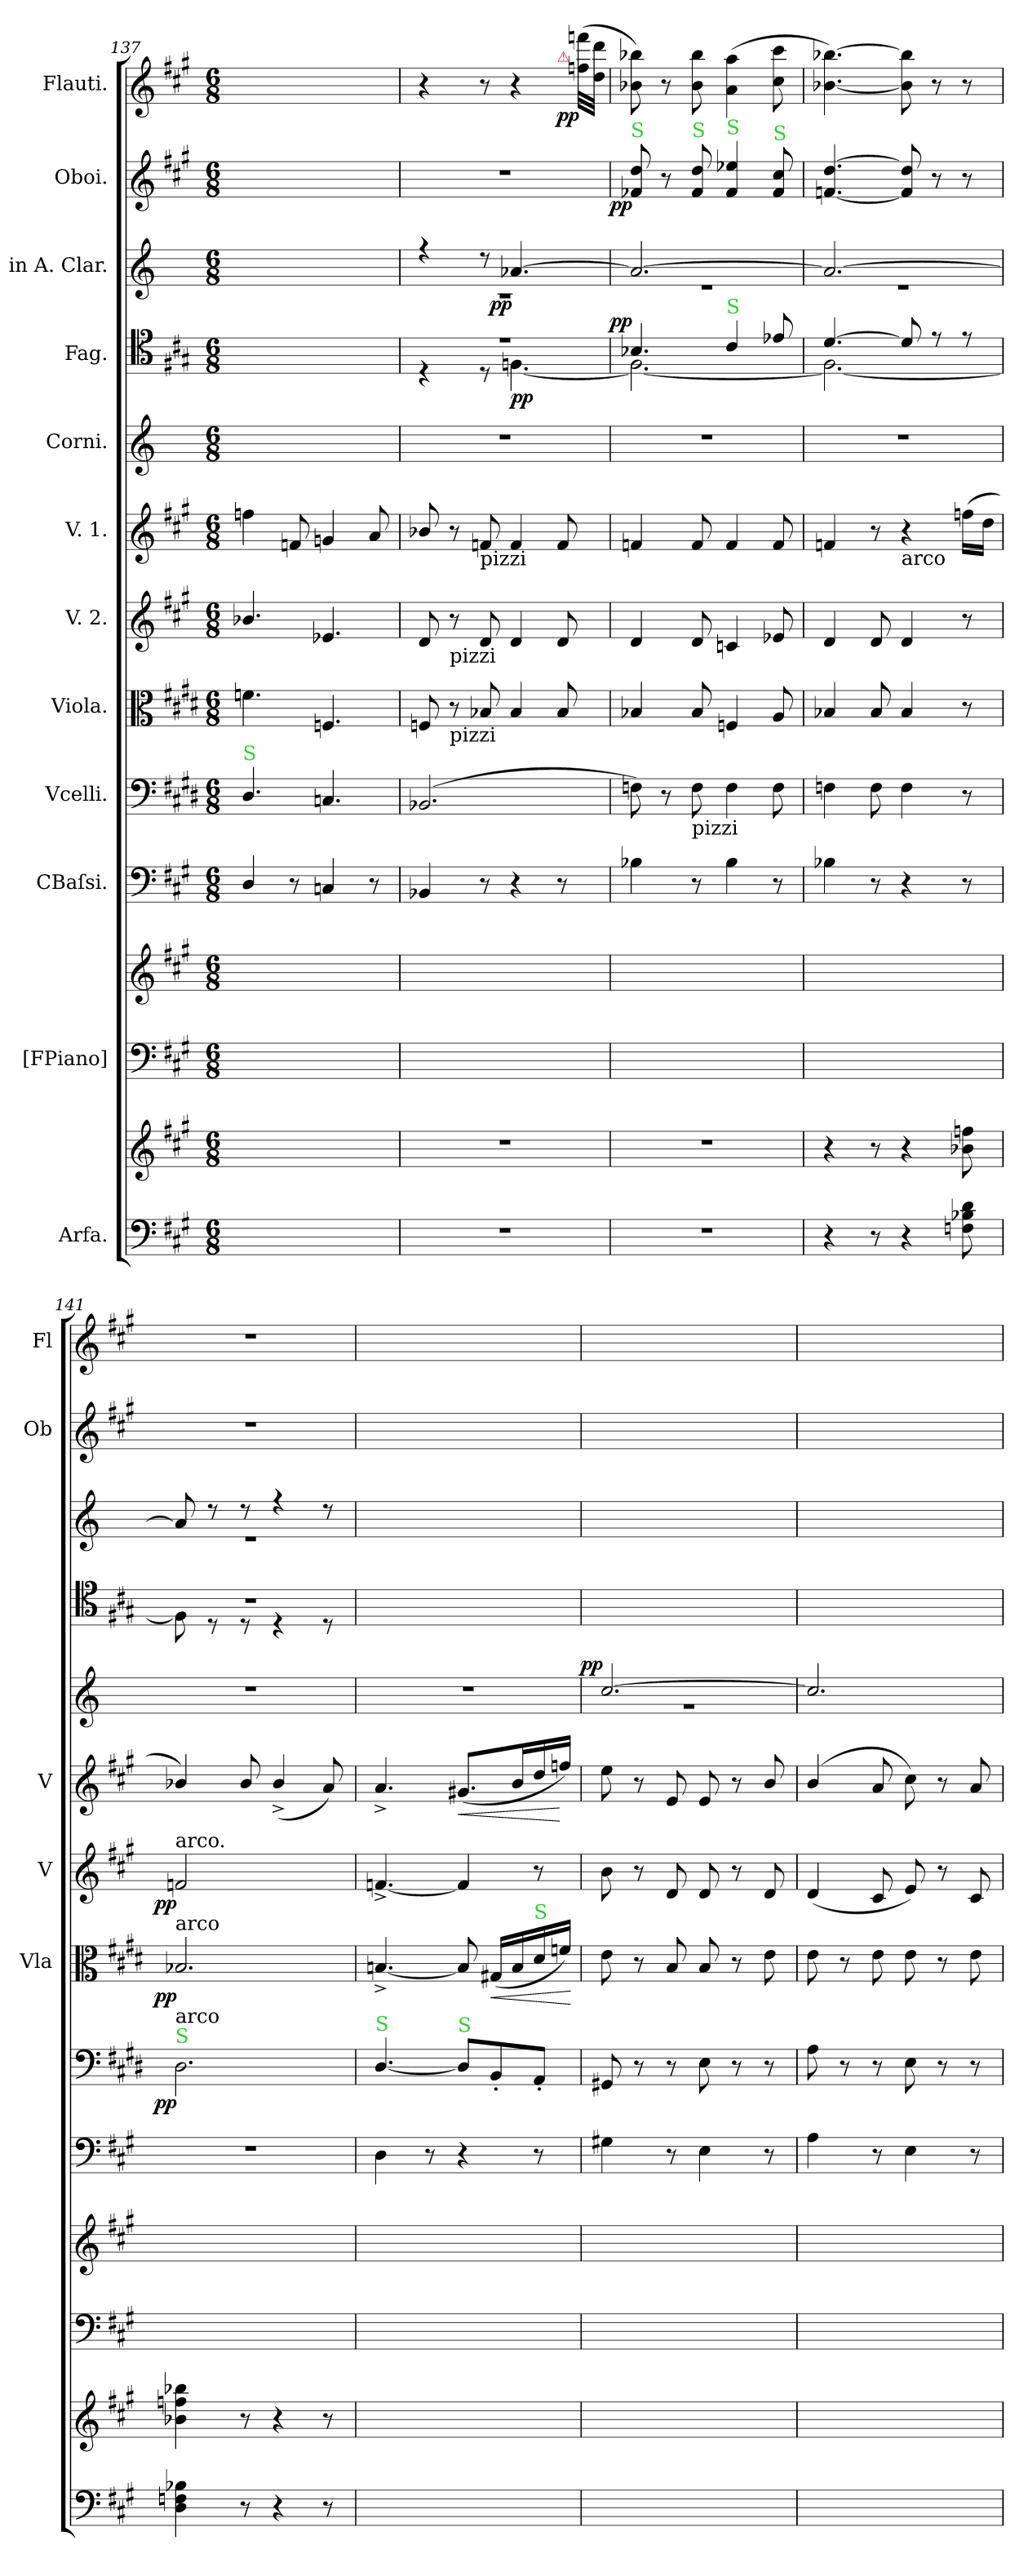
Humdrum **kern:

**kern	**kern	**kern	**kern	**kern	**kern	**dynam	**kern	**dynam	**kern	**dynam	**kern	**dynam	**kern	**dynam	**kern	**dynam	**kern	**dynam	**kern	**dynam	**kern	**dynam
*part12	*part12	*part11	*part11	*part10	*part9	*part9	*part8	*part8	*part7	*part7	*part6	*part6	*part5	*part5	*part4	*part4	*part3	*part3	*part2	*part2	*part1	*part1
*staff14	*staff13	*staff12	*staff11	*staff10	*staff9	*staff9	*staff8	*staff8	*staff7	*staff7	*staff6	*staff6	*staff5	*staff5	*staff4	*staff4	*staff3	*staff3	*staff2	*staff2	*staff1	*staff1
*I"Arfa.	*	*I"[FPiano]	*	*I"CBaſsi.	*I"Vcelli.	*	*I"Viola.	*	*I"V. 2.	*	*I"V. 1.	*	*I"Corni.	*	*I"Fag.	*	*I"in A. Clar.	*	*I"Oboi.	*	*I"Flauti.	*
*	*	*	*	*	*	*	*I'Vla	*	*I'V	*	*I'V	*	*	*	*	*	*	*	*I'Ob	*	*I'Fl	*
*clefF4	*clefG2	*clefF4	*clefG2	*clefF4	*clefF4	*	*clefC3	*	*clefG2	*	*clefG2	*	*clefG2	*	*clefC4	*	*clefG2	*	*clefG2	*	*clefG2	*
*	*	*	*	*	*	*	*	*	*	*	*	*	*ITrd5c8	*	*	*	*ITrd2c3	*	*	*	*	*
*k[f#c#g#]	*k[f#c#g#]	*k[f#c#g#]	*k[f#c#g#]	*k[f#c#g#]	*k[f#c#g#d#]	*	*k[f#c#g#d#]	*	*k[f#c#g#]	*	*k[f#c#g#]	*	*k[f#c#g#d#]	*	*k[f#c#g#]	*	*k[f#c#g#]	*	*k[f#c#g#]	*	*k[f#c#g#]	*
*M6/8	*M6/8	*M6/8	*M6/8	*M6/8	*M6/8	*	*M6/8	*	*M6/8	*	*M6/8	*	*M6/8	*	*M6/8	*	*M6/8	*	*M6/8	*	*M6/8	*
=137	=137	=137	=137	=137	=137	=137	=137	=137	=137	=137	=137	=137	=137	=137	=137	=137	=137	=137	=137	=137	=137	=137
!	!	!	!	!	!LO:TX:a:color=limegreen:t=S	!	!	!	!	!	!	!	!	!	!	!	!	!	!	!	!	!
2.ryy	2.ryy	2.ryy	2.ryy	4D/	4.D#/	.	4.fn\	.	4.b-X/	.	4ffn\	.	2.ryy	.	2.ryy	.	2.ryy	.	2.ryy	.	2.ryy	.
.	.	.	.	8r	.	.	.	.	.	.	8fn/	.	.	.	.	.	.	.	.	.	.	.
.	.	.	.	4Cn/	4.Cn/	.	4.Fn/	.	4.e-X/	.	4gn/	.	.	.	.	.	.	.	.	.	.	.
.	.	.	.	8r	.	.	.	.	.	.	8a/	.	.	.	.	.	.	.	.	.	.	.
=138	=138	=138	=138	=138	=138	=138	=138	=138	=138	=138	=138	=138	=138	=138	=138	=138	=138	=138	=138	=138	=138	=138
*	*	*	*	*	*	*	*	*	*	*	*	*	*	*	*^	*	*^	*	*	*	*	*
2.r	2.r	2.ryy	2.ryy	4BB-X/	(2.BB-X/	.	8Fn/	.	8d/	.	8b-X/	.	2.r	.	2.re	4r	.	4r	2.rc	.	2.r	.	4r	.
!	!	!	!	!	!	!	!	!	!LO:TX:b:t=pizzi	!	!	!	!	!	!	!	!	!	!	!	!	!	!	!
!	!	!	!	!	!	!	!LO:TX:b:t=pizzi	!	!	!	!	!	!	!	!	!	!	!	!	!	!	!	!	!
.	.	.	.	.	.	.	8r	.	8r	.	8r	.	.	.	.	.	.	.	.	.	.	.	.	.
!	!	!	!	!	!	!	!	!	!	!	!LO:TX:b:t=pizzi	!	!	!	!	!	!	!	!	!	!	!	!	!
.	.	.	.	8r	.	.	8B-X/	.	8d/	.	8fn/	.	.	.	.	8r	.	8r	.	.	.	.	8r	.
!	!	!	!	!	!	!	!	!	!	!	!	!	!	!	!	!	!	!	!	!LO:DY:rj	!	!	!	!
.	.	.	.	4r	.	.	4B-/	.	4d/	.	4f/	.	.	.	.	[4.Fn\	pp	[4.fn/	.	pp	.	.	4r	.
!	!	!	!	!	!	!	!	!	!	!	!	!	!	!	!	!	!	!	!	!	!	!	!LO:TX:a:color=crimson:t=⚠	!
.	.	.	.	8r	.	.	8B-/	.	8d/	.	8f/	.	.	.	.	.	.	.	.	.	.	.	16ryy	.
!	!	!	!	!	!	!	!	!	!	!	!	!	!	!	!	!	!	!	!	!	!	!	!	!LO:DY:rj
.	.	.	.	.	.	.	.	.	.	.	.	.	.	.	.	.	.	.	.	.	.	.	(32ffn\ 32fffn\LLL	pp
.	.	.	.	.	.	.	.	.	.	.	.	.	.	.	.	.	.	.	.	.	.	.	32dd\ 32ddd\JJJ	.
=139	=139	=139	=139	=139	=139	=139	=139	=139	=139	=139	=139	=139	=139	=139	=139	=139	=139	=139	=139	=139	=139	=139	=139	=139
!	!	!	!	!	!	!	!	!	!	!	!	!	!	!	!	!	!	!	!	!	!LO:TX:a:color=limegreen:t=S	!	!	!
!	!	!	!	!	!	!	!	!	!	!	!	!	!	!	!	!	!LO:DY:a:rj	!	!	!	!	!LO:DY:rj	!	!
2.r	2.r	2.ryy	2.ryy	4B-X\	8Fn\)	.	4B-X/	.	4d/	.	4fn/	.	2.r	.	4.B-X/	2.F\_	pp	2.f/_	2.r	.	8f-X/ 8dd/	pp	8b-X\ 8bb-X\)	.
.	.	.	.	.	8r	.	.	.	.	.	.	.	.	.	.	.	.	.	.	.	8r	.	8r	.
!	!	!	!	!	!	!	!	!	!	!	!	!	!	!	!	!	!	!	!	!	!LO:TX:a:color=limegreen:t=S	!	!	!
!	!	!	!	!	!LO:TX:b:t=pizzi	!	!	!	!	!	!	!	!	!	!	!	!	!	!	!	!	!	!	!
.	.	.	.	8r	8F\	.	8B-/	.	8d/	.	8f/	.	.	.	.	.	.	.	.	.	8f-/ 8dd/	.	8b-\ 8bb-\	.
!	!	!	!	!	!	!	!	!	!	!	!	!	!	!	!	!	!	!	!	!	!LO:TX:a:color=limegreen:t=S	!	!	!
!	!	!	!	!	!	!	!	!	!	!	!	!	!	!	!LO:TX:a:color=limegreen:t=S	!	!	!	!	!	!	!	!	!
.	.	.	.	4B-\	4F\	.	4Fn/	.	4cn/	.	4f/	.	.	.	4c#/	.	.	.	.	.	4f-/ 4ee-X/	.	(4a\ 4aa\	.
!	!	!	!	!	!	!	!	!	!	!	!	!	!	!	!	!	!	!	!	!	!LO:TX:a:color=limegreen:t=S	!	!	!
.	.	.	.	8r	8F\	.	8A/	.	8e-X/	.	8f/	.	.	.	8e-X/	.	.	.	.	.	8f-/ 8cc#/	.	8cc#\ 8ccc#\	.
=140	=140	=140	=140	=140	=140	=140	=140	=140	=140	=140	=140	=140	=140	=140	=140	=140	=140	=140	=140	=140	=140	=140	=140	=140
4r	4r	2.ryy	2.ryy	4B-X\	4Fn\	.	4B-X/	.	4d/	.	4fn/	.	2.r	.	[4.d/	2.F\_	.	2.f/_	2.r	.	[4.fn/ [4.dd/	.	[4.b-X\ [4.bb-X\)	.
8r	8r	.	.	8r	8F\	.	8B-/	.	8d/	.	8r	.	.	.	.	.	.	.	.	.	.	.	.	.
!	!	!	!	!	!	!	!	!	!	!	!LO:TX:b:t=arco	!	!	!	!	!	!	!	!	!	!	!	!	!
4r	4r	.	.	4r	4F\	.	4B-/	.	4d/	.	4r	.	.	.	8d/]	.	.	.	.	.	8f]/ 8dd]/	.	8b-]\ 8bb-]\	.
.	.	.	.	.	.	.	.	.	.	.	.	.	.	.	8r	.	.	.	.	.	8r	.	8r	.
8Fn\ 8B-X\ 8d\	8b-X\ 8ffn\	.	.	8r	8r	.	8r	.	8r	.	(16ffn\LL	.	.	.	8r	.	.	.	.	.	8r	.	8r	.
.	.	.	.	.	.	.	.	.	.	.	16dd\JJ	.	.	.	.	.	.	.	.	.	.	.	.	.
=141	=141	=141	=141	=141	=141	=141	=141	=141	=141	=141	=141	=141	=141	=141	=141	=141	=141	=141	=141	=141	=141	=141	=141	=141
!	!	!	!	!	!	!	!	!	!LO:TX:a:t=arco.	!	!	!	!	!	!	!	!	!	!	!	!	!	!	!
!	!	!	!	!	!	!	!LO:TX:a:t=arco	!	!	!	!	!	!	!	!	!	!	!	!	!	!	!	!	!
!	!	!	!	!	!LO:TX:a:color=limegreen:t=S	!	!	!	!	!	!	!	!	!	!	!	!	!	!	!	!	!	!	!
!	!	!	!	!	!LO:TX:a:t=arco	!	!	!	!	!	!	!	!	!	!	!	!	!	!	!	!	!	!	!
!	!	!	!	!	!	!LO:DY:rj	!	!LO:DY:rj	!LO:N:vis=2	!LO:DY:rj	!	!	!	!	!	!	!	!	!	!	!	!	!	!
4D\ 4Fn\ 4B-X\	4b-X\ 4ffn\ 4bb-X\	2.ryy	2.ryy	2.r	2.D#\	pp	2.B-X/	pp	2.fn/	pp	4b-X/)	.	2.r	.	2.r	8F\]	.	8f/]	2.r	.	2.r	.	2.r	.
.	.	.	.	.	.	.	.	.	.	.	.	.	.	.	.	8r	.	8r	.	.	.	.	.	.
8r	8r	.	.	.	.	.	.	.	.	.	8b-/	.	.	.	.	8r	.	8r	.	.	.	.	.	.
4r	4r	.	.	.	.	.	.	.	.	.	(4b-^/	.	.	.	.	4r	.	4r	.	.	.	.	.	.
8r	8r	.	.	.	.	.	.	.	.	.	8a/)	.	.	.	.	8r	.	8r	.	.	.	.	.	.
*	*	*	*	*	*	*	*	*	*	*	*	*	*	*	*	*	*	*v	*v	*	*	*	*	*
=142	=142	=142	=142	=142	=142	=142	=142	=142	=142	=142	=142	=142	=142	=142	=142	=142	=142	=142	=142	=142	=142	=142	=142
!	!	!	!	!	!LO:TX:a:color=limegreen:t=S	!	!	!	!	!	!	!	!	!	!	!	!	!	!	!	!	!	!
*	*	*	*	*	*	*	*	*	*	*	*	*	*	*	*v	*v	*	*	*	*	*	*	*
2.ryy	2.ryy	2.ryy	2.ryy	4D\	[4.D#/	.	[4.Bn^/	.	[4.fn^/	.	4.a^/	.	2.r	.	2.ryy	.	2.ryy	.	2.ryy	.	2.ryy	.
.	.	.	.	8r	.	.	.	.	.	.	.	.	.	.	.	.	.	.	.	.	.	.
!	!	!	!	!	!LO:TX:a:color=limegreen:t=S	!	!	!	!	!	!	!	!	!	!	!	!	!	!	!	!	!
!	!	!	!	!	!	!	!	!	!	!	!	!LO:HP:b	!	!	!	!	!	!	!	!	!	!
.	.	.	.	4r	8D#/L]	.	8B/]	.	4f/]	.	(8.g#X/L	<	.	.	.	.	.	.	.	.	.	.
!	!	!	!	!	!	!	!	!LO:HP:b	!	!	!	!	!	!	!	!	!	!	!	!	!	!
.	.	.	.	.	8BB'/	.	(16G#X/LL	<	.	.	.	.	.	.	.	.	.	.	.	.	.	.
.	.	.	.	.	.	.	16B/	.	.	.	16b/L	.	.	.	.	.	.	.	.	.	.	.
!	!	!	!	!	!	!	!LO:TX:a:color=limegreen:t=S	!	!	!	!	!	!	!	!	!	!	!	!	!	!	!
.	.	.	.	8r	8AA'/J	.	16d#/	.	8r	.	16dd/	.	.	.	.	.	.	.	.	.	.	.
.	.	.	.	.	.	.	16fn/JJ)	.	.	.	16ffn/JJ)	[	.	.	.	.	.	.	.	.	.	.
.	.	.	.	.	.	.	.	[	.	.	.	.	.	.	.	.	.	.	.	.	.	.
=143	=143	=143	=143	=143	=143	=143	=143	=143	=143	=143	=143	=143	=143	=143	=143	=143	=143	=143	=143	=143	=143	=143
*	*	*	*	*	*	*	*	*	*	*	*	*	*^	*	*	*	*	*	*	*	*	*
!	!	!	!	!	!	!	!	!	!	!	!	!	!	!	!LO:DY:a:rj	!	!	!	!	!	!	!	!
2.ryy	2.ryy	2.ryy	2.ryy	4G#X\	8GG#X/	.	8e\	.	8b\	.	8ee\	.	[2.e/	2.r	pp	2.ryy	.	2.ryy	.	2.ryy	.	2.ryy	.
.	.	.	.	.	8r	.	8r	.	8r	.	8r	.	.	.	.	.	.	.	.	.	.	.	.
.	.	.	.	8r	8r	.	8B/	.	8d/	.	8e/	.	.	.	.	.	.	.	.	.	.	.	.
.	.	.	.	4E\	8E\	.	8B/	.	8d/	.	8e/	.	.	.	.	.	.	.	.	.	.	.	.
.	.	.	.	.	8r	.	8r	.	8r	.	8r	.	.	.	.	.	.	.	.	.	.	.	.
.	.	.	.	8r	8r	.	8e\	.	8d/	.	8b/	.	.	.	.	.	.	.	.	.	.	.	.
*	*	*	*	*	*	*	*	*	*	*	*	*	*v	*v	*	*	*	*	*	*	*	*	*
=144	=144	=144	=144	=144	=144	=144	=144	=144	=144	=144	=144	=144	=144	=144	=144	=144	=144	=144	=144	=144	=144	=144
2.ryy	2.ryy	2.ryy	2.ryy	4A\	8A\	.	8e\	.	(4d/	.	(4b/	.	2.e/]	.	2.ryy	.	2.ryy	.	2.ryy	.	2.ryy	.
.	.	.	.	.	8r	.	8r	.	.	.	.	.	.	.	.	.	.	.	.	.	.	.
.	.	.	.	8r	8r	.	8e\	.	8c#/	.	8a/	.	.	.	.	.	.	.	.	.	.	.
.	.	.	.	4E\	8E\	.	8e\	.	8e/)	.	8cc#\)	.	.	.	.	.	.	.	.	.	.	.
.	.	.	.	.	8r	.	8r	.	8r	.	8r	.	.	.	.	.	.	.	.	.	.	.
.	.	.	.	8r	8r	.	8e\	.	8c#/	.	8a/	.	.	.	.	.	.	.	.	.	.	.
=	=	=	=	=	=	=	=	=	=	=	=	=	=	=	=	=	=	=	=	=	=	=
*-	*-	*-	*-	*-	*-	*-	*-	*-	*-	*-	*-	*-	*-	*-	*-	*-	*-	*-	*-	*-	*-	*-
